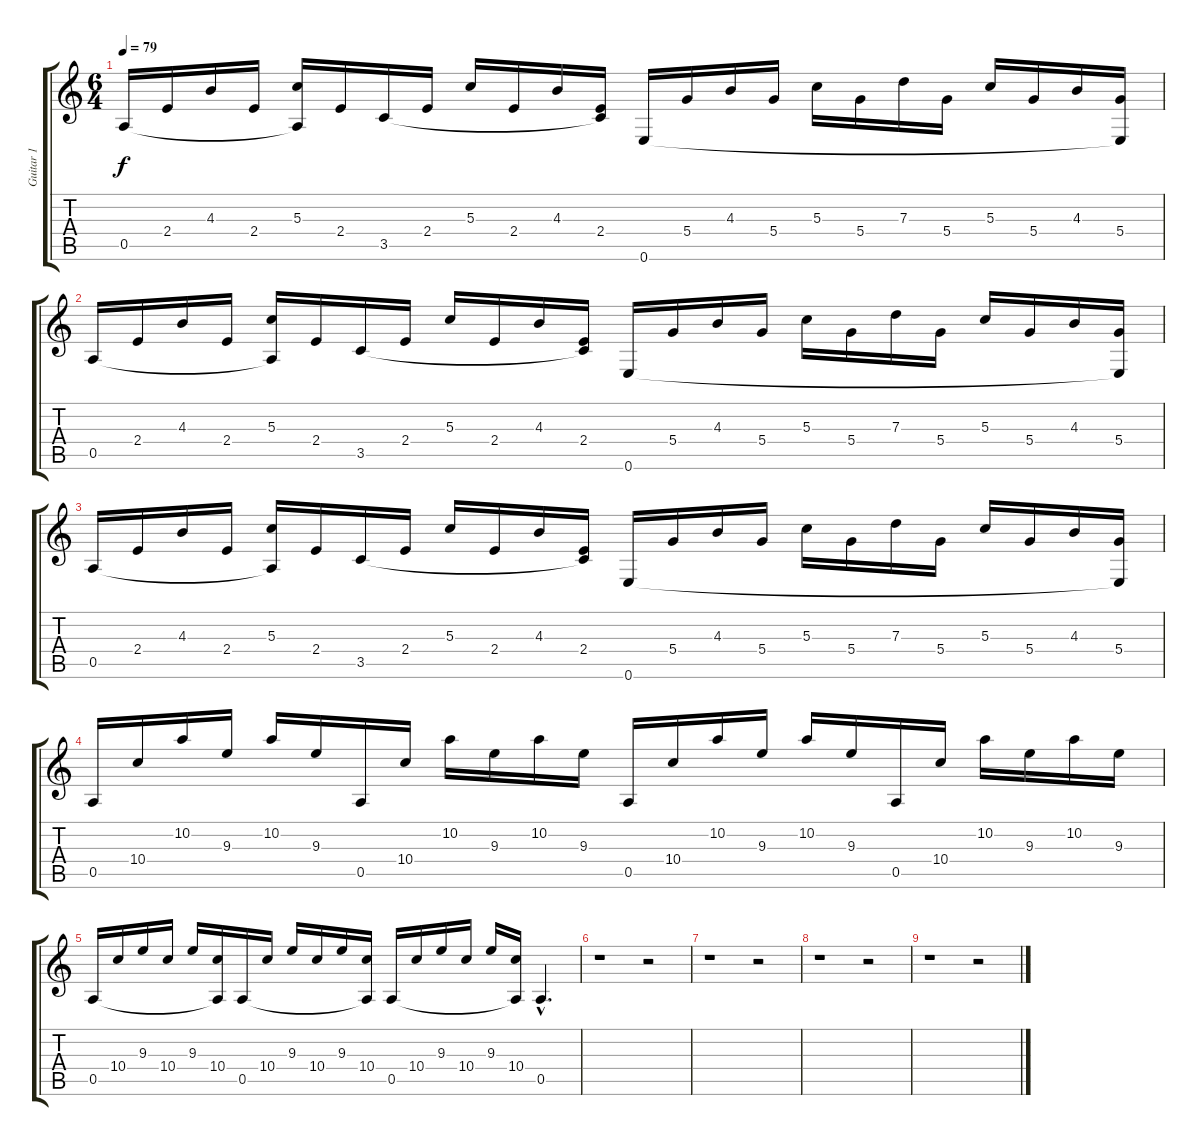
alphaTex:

\track ("Guitar 1" "Guitar 1") {instrument acousticguitarnylon}
\staff {score tabs}
\tuning (E4 B3 G3 D3 A2 E2) {hide}
\ts (6 4)
\tempo 79
\clef g2
\ks c
0.5.16{dy f volume 11} 2.4.16 4.3.16 2.4.16 (5.3 0.5{t}).16 2.4.16 3.5.16 2.4.16 5.3.16 2.4.16 4.3.16 (2.4 3.5{t}).16 0.6.16 5.4.16 4.3.16 5.4.16 5.3.16 5.4.16 7.3.16 5.4.16 5.3.16 5.4.16 4.3.16 (5.4 0.6{t}).16 |
0.5.16{volume 11} 2.4.16 4.3.16 2.4.16 (5.3 0.5{t}).16 2.4.16 3.5.16 2.4.16 5.3.16 2.4.16 4.3.16 (2.4 3.5{t}).16 0.6.16 5.4.16 4.3.16 5.4.16 5.3.16 5.4.16 7.3.16 5.4.16 5.3.16 5.4.16 4.3.16 (5.4 0.6{t}).16 |
0.5.16{volume 11} 2.4.16 4.3.16 2.4.16 (5.3 0.5{t}).16 2.4.16 3.5.16 2.4.16 5.3.16 2.4.16 4.3.16 (2.4 3.5{t}).16 0.6.16 5.4.16 4.3.16 5.4.16 5.3.16 5.4.16 7.3.16 5.4.16 5.3.16 5.4.16 4.3.16 (5.4 0.6{t}).16 |
0.5.16 10.4.16 10.2.16 9.3.16 10.2.16 9.3.16 0.5.16 10.4.16 10.2.16 9.3.16 10.2.16 9.3.16 0.5.16 10.4.16 10.2.16 9.3.16 10.2.16 9.3.16 0.5.16 10.4.16 10.2.16 9.3.16 10.2.16 9.3.16 |
0.5.16 10.4.16 9.3.16 10.4.16 9.3.16 (10.4 0.5{t}).16 0.5.16 10.4.16 9.3.16 10.4.16 9.3.16 (10.4 0.5{t}).16 0.5.16 10.4.16 9.3.16 10.4.16 9.3.16 (10.4 0.5{t}).16 0.5{hac}.4{d} |
r.1 r.2 |
r.1 r.2 |
r.1 r.2 |
r.1 r.2
